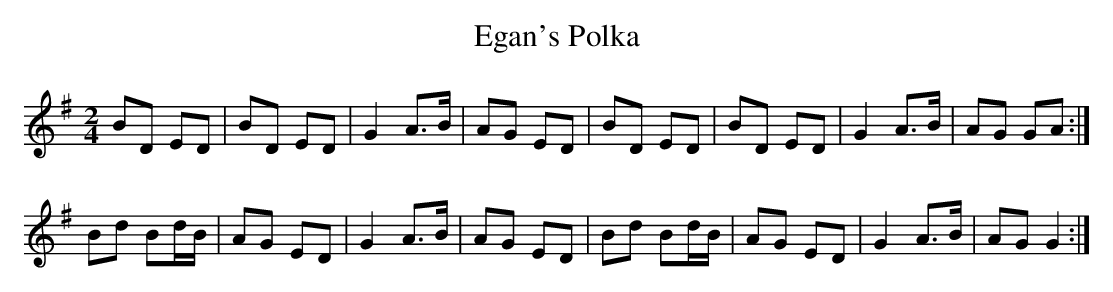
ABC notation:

X:1
T:Egan's Polka
M:2/4
L:1/8
K:G
BD ED|BD ED|G2 A>B|AG ED|BD ED|BD ED|G2 A>B|AG GA:|!
Bd Bd/B/|AG ED|G2 A>B|AG ED|Bd Bd/B/|AG ED|G2 A>B|AG G2:|!
